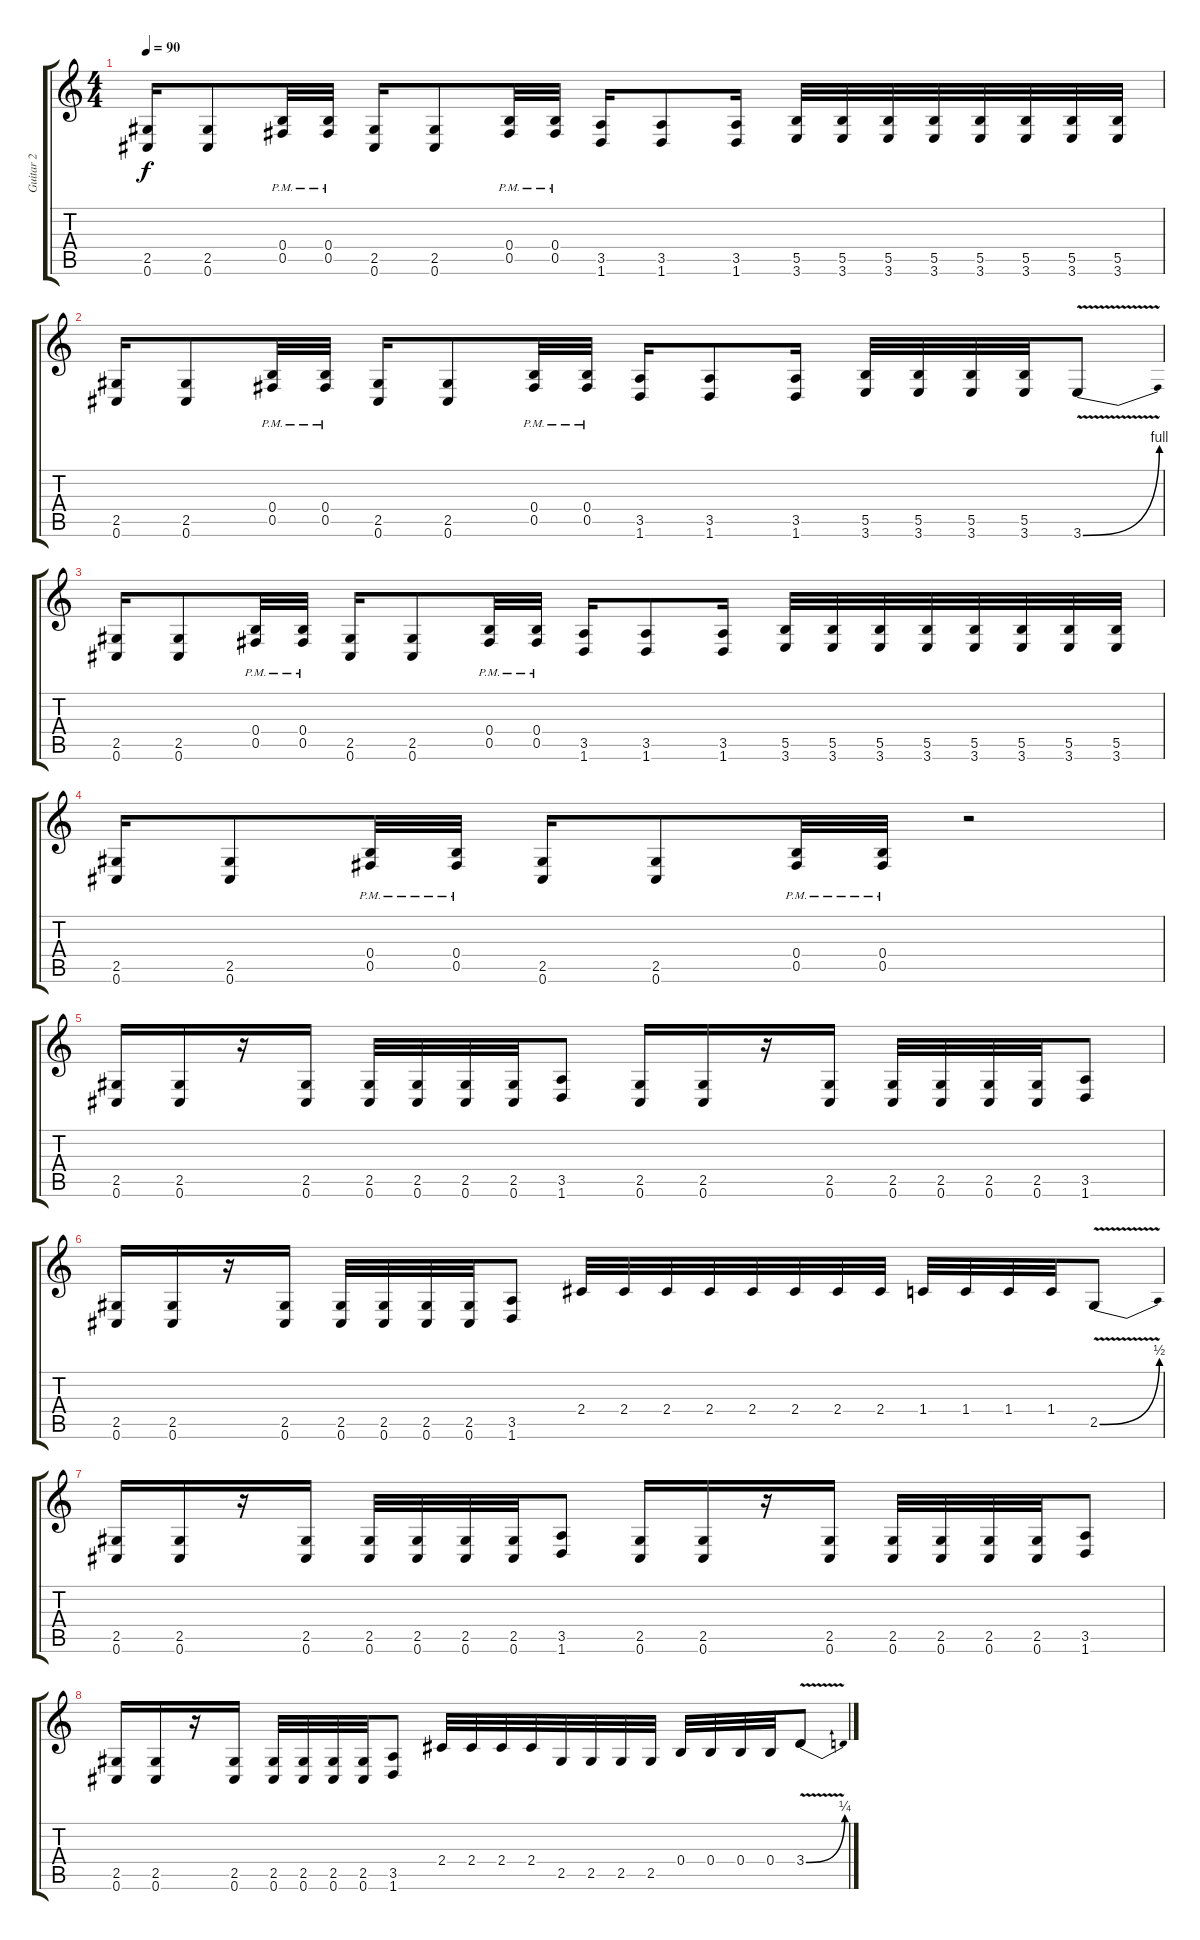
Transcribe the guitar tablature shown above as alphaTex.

\track ("Guitar 2" "Guitar 2") {instrument distortionguitar}
\staff {score tabs}
\tuning (Db4 Ab3 E3 B2 Gb2 Db2) {hide}
\ts (4 4)
\tempo 90
\clef g2
\ks c
(2.5 0.6).16{dy f} (2.5 0.6).8 (0.4{pm} 0.5{pm}).32 (0.4{pm} 0.5{pm}).32 (2.5 0.6).16 (2.5 0.6).8 (0.4{pm} 0.5{pm}).32 (0.4{pm} 0.5{pm}).32 (3.5 1.6).16 (3.5 1.6).8 (3.5 1.6).16 (5.5 3.6).32 (5.5 3.6).32 (5.5 3.6).32 (5.5 3.6).32 (5.5 3.6).32 (5.5 3.6).32 (5.5 3.6).32 (5.5 3.6).32 |
(2.5 0.6).16 (2.5 0.6).8 (0.4{pm} 0.5{pm}).32 (0.4{pm} 0.5{pm}).32 (2.5 0.6).16 (2.5 0.6).8 (0.4{pm} 0.5{pm}).32 (0.4{pm} 0.5{pm}).32 (3.5 1.6).16 (3.5 1.6).8 (3.5 1.6).16 (5.5 3.6).32 (5.5 3.6).32 (5.5 3.6).32 (5.5 3.6).32 3.6{be (bend 0 0 60 4) v}.8 |
(2.5 0.6).16 (2.5 0.6).8 (0.4{pm} 0.5{pm}).32 (0.4{pm} 0.5{pm}).32 (2.5 0.6).16 (2.5 0.6).8 (0.4{pm} 0.5{pm}).32 (0.4{pm} 0.5{pm}).32 (3.5 1.6).16 (3.5 1.6).8 (3.5 1.6).16 (5.5 3.6).32 (5.5 3.6).32 (5.5 3.6).32 (5.5 3.6).32 (5.5 3.6).32 (5.5 3.6).32 (5.5 3.6).32 (5.5 3.6).32 |
(2.5 0.6).16 (2.5 0.6).8 (0.4{pm} 0.5{pm}).32 (0.4{pm} 0.5{pm}).32 (2.5 0.6).16 (2.5 0.6).8 (0.4{pm} 0.5{pm}).32 (0.4{pm} 0.5{pm}).32 r.2 |
(2.5 0.6).16 (2.5 0.6).16 r.16 (2.5 0.6).16 (2.5 0.6).32 (2.5 0.6).32 (2.5 0.6).32 (2.5 0.6).32 (3.5 1.6).8 (2.5 0.6).16 (2.5 0.6).16 r.16 (2.5 0.6).16 (2.5 0.6).32 (2.5 0.6).32 (2.5 0.6).32 (2.5 0.6).32 (3.5 1.6).8 |
(2.5 0.6).16 (2.5 0.6).16 r.16 (2.5 0.6).16 (2.5 0.6).32 (2.5 0.6).32 (2.5 0.6).32 (2.5 0.6).32 (3.5 1.6).8 2.4.32 2.4.32 2.4.32 2.4.32 2.4.32 2.4.32 2.4.32 2.4.32 1.4.32 1.4.32 1.4.32 1.4.32 2.5{be (bend 0 0 60 2) v}.8 |
(2.5 0.6).16 (2.5 0.6).16 r.16 (2.5 0.6).16 (2.5 0.6).32 (2.5 0.6).32 (2.5 0.6).32 (2.5 0.6).32 (3.5 1.6).8 (2.5 0.6).16 (2.5 0.6).16 r.16 (2.5 0.6).16 (2.5 0.6).32 (2.5 0.6).32 (2.5 0.6).32 (2.5 0.6).32 (3.5 1.6).8 |
(2.5 0.6).16 (2.5 0.6).16 r.16 (2.5 0.6).16 (2.5 0.6).32 (2.5 0.6).32 (2.5 0.6).32 (2.5 0.6).32 (3.5 1.6).8 2.4.32 2.4.32 2.4.32 2.4.32 2.5.32 2.5.32 2.5.32 2.5.32 0.4.32 0.4.32 0.4.32 0.4.32 3.4{be (bend 0 0 60 1) v}.8
